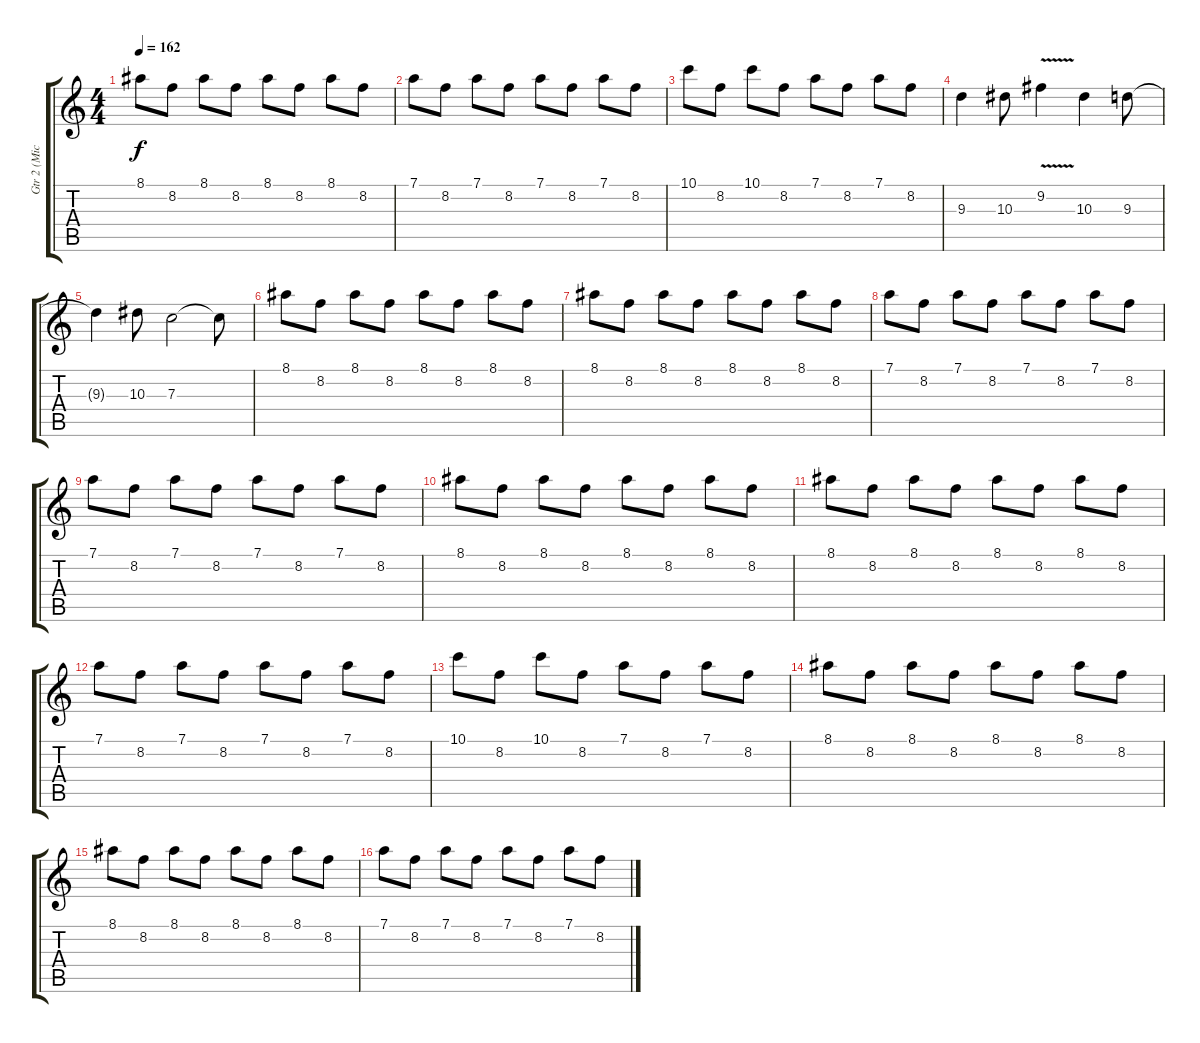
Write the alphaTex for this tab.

\track ("Gtr 2 (Michael Padget)" "Gtr 2 (Mic") {instrument acousticguitarsteel}
\staff {score tabs}
\tuning (D4 A3 F3 C3 G2 C2) {hide}
\ts (4 4)
\tempo 162
\clef g2
\ks c
8.1.8{dy f} 8.2.8 8.1.8 8.2.8 8.1.8 8.2.8 8.1.8 8.2.8 |
7.1.8 8.2.8 7.1.8 8.2.8 7.1.8 8.2.8 7.1.8 8.2.8 |
10.1.8 8.2.8 10.1.8 8.2.8 7.1.8 8.2.8 7.1.8 8.2.8 |
9.3.4 10.3.8 9.2{v}.4 10.3.4 9.3.8 |
9.3{t}.4 10.3.8 7.3.2 7.3{t}.8 |
8.1.8 8.2.8 8.1.8 8.2.8 8.1.8 8.2.8 8.1.8 8.2.8 |
8.1.8 8.2.8 8.1.8 8.2.8 8.1.8 8.2.8 8.1.8 8.2.8 |
7.1.8 8.2.8 7.1.8 8.2.8 7.1.8 8.2.8 7.1.8 8.2.8 |
7.1.8 8.2.8 7.1.8 8.2.8 7.1.8 8.2.8 7.1.8 8.2.8 |
8.1.8 8.2.8 8.1.8 8.2.8 8.1.8 8.2.8 8.1.8 8.2.8 |
8.1.8 8.2.8 8.1.8 8.2.8 8.1.8 8.2.8 8.1.8 8.2.8 |
7.1.8 8.2.8 7.1.8 8.2.8 7.1.8 8.2.8 7.1.8 8.2.8 |
10.1.8 8.2.8 10.1.8 8.2.8 7.1.8 8.2.8 7.1.8 8.2.8 |
8.1.8 8.2.8 8.1.8 8.2.8 8.1.8 8.2.8 8.1.8 8.2.8 |
8.1.8 8.2.8 8.1.8 8.2.8 8.1.8 8.2.8 8.1.8 8.2.8 |
7.1.8 8.2.8 7.1.8 8.2.8 7.1.8 8.2.8 7.1.8 8.2.8
